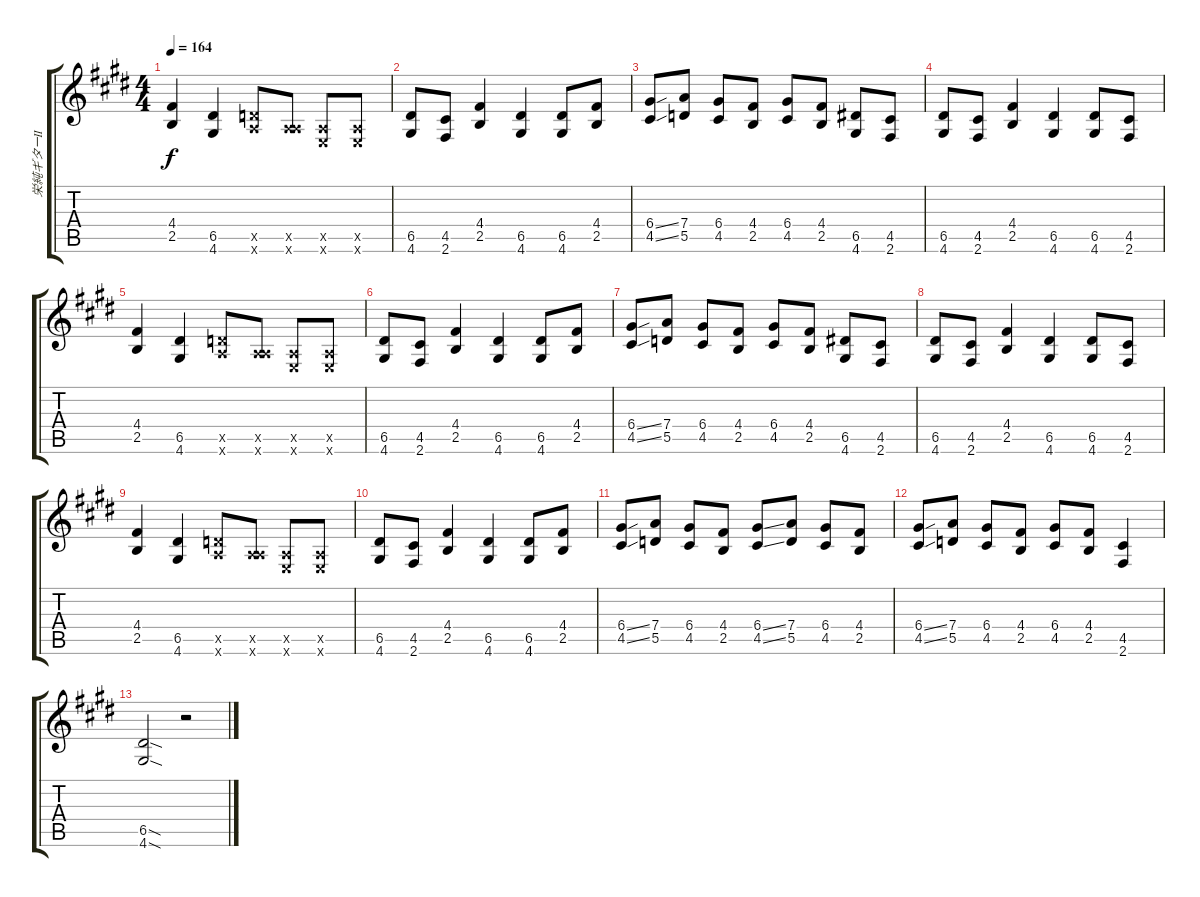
\track ("栄純ギターⅡ" "栄純ギターⅡ") {instrument distortionguitar}
\staff {score tabs}
\tuning (E4 B3 G3 D3 A2 E2) {hide}
\ts (4 4)
\tempo 164
\clef g2
\ks e
(4.4 2.5).4{dy f} (6.5 4.6).4 (5.5{x} 5.6{x}).8 (0.5{x} 5.6{x}).8 (0.5{x} 0.6{x}).8 (0.5{x} 0.6{x}).8 |
(6.5 4.6).8 (4.5 2.6).8 (4.4 2.5).4 (6.5 4.6).4 (6.5 4.6).8 (4.4 2.5).8 |
(6.4{ss} 4.5{ss}).8 (7.4 5.5).8 (6.4 4.5).8 (4.4 2.5).8 (6.4 4.5).8 (4.4 2.5).8 (6.5 4.6).8 (4.5 2.6).8 |
(6.5 4.6).8 (4.5 2.6).8 (4.4 2.5).4 (6.5 4.6).4 (6.5 4.6).8 (4.5 2.6).8 |
(4.4 2.5).4 (6.5 4.6).4 (5.5{x} 5.6{x}).8 (0.5{x} 5.6{x}).8 (0.5{x} 0.6{x}).8 (0.5{x} 0.6{x}).8 |
(6.5 4.6).8 (4.5 2.6).8 (4.4 2.5).4 (6.5 4.6).4 (6.5 4.6).8 (4.4 2.5).8 |
(6.4{ss} 4.5{ss}).8 (7.4 5.5).8 (6.4 4.5).8 (4.4 2.5).8 (6.4 4.5).8 (4.4 2.5).8 (6.5 4.6).8 (4.5 2.6).8 |
(6.5 4.6).8 (4.5 2.6).8 (4.4 2.5).4 (6.5 4.6).4 (6.5 4.6).8 (4.5 2.6).8 |
(4.4 2.5).4 (6.5 4.6).4 (5.5{x} 5.6{x}).8 (0.5{x} 5.6{x}).8 (0.5{x} 0.6{x}).8 (0.5{x} 0.6{x}).8 |
(6.5 4.6).8 (4.5 2.6).8 (4.4 2.5).4 (6.5 4.6).4 (6.5 4.6).8 (4.4 2.5).8 |
(6.4{ss} 4.5{ss}).8 (7.4 5.5).8 (6.4 4.5).8 (4.4 2.5).8 (6.4{ss} 4.5{ss}).8 (7.4 5.5).8 (6.4 4.5).8 (4.4 2.5).8 |
(6.4{ss} 4.5{ss}).8 (7.4 5.5).8 (6.4 4.5).8 (4.4 2.5).8 (6.4 4.5).8 (4.4 2.5).8 (4.5 2.6).4 |
(6.5{sod} 4.6{sod}).2 r.2
